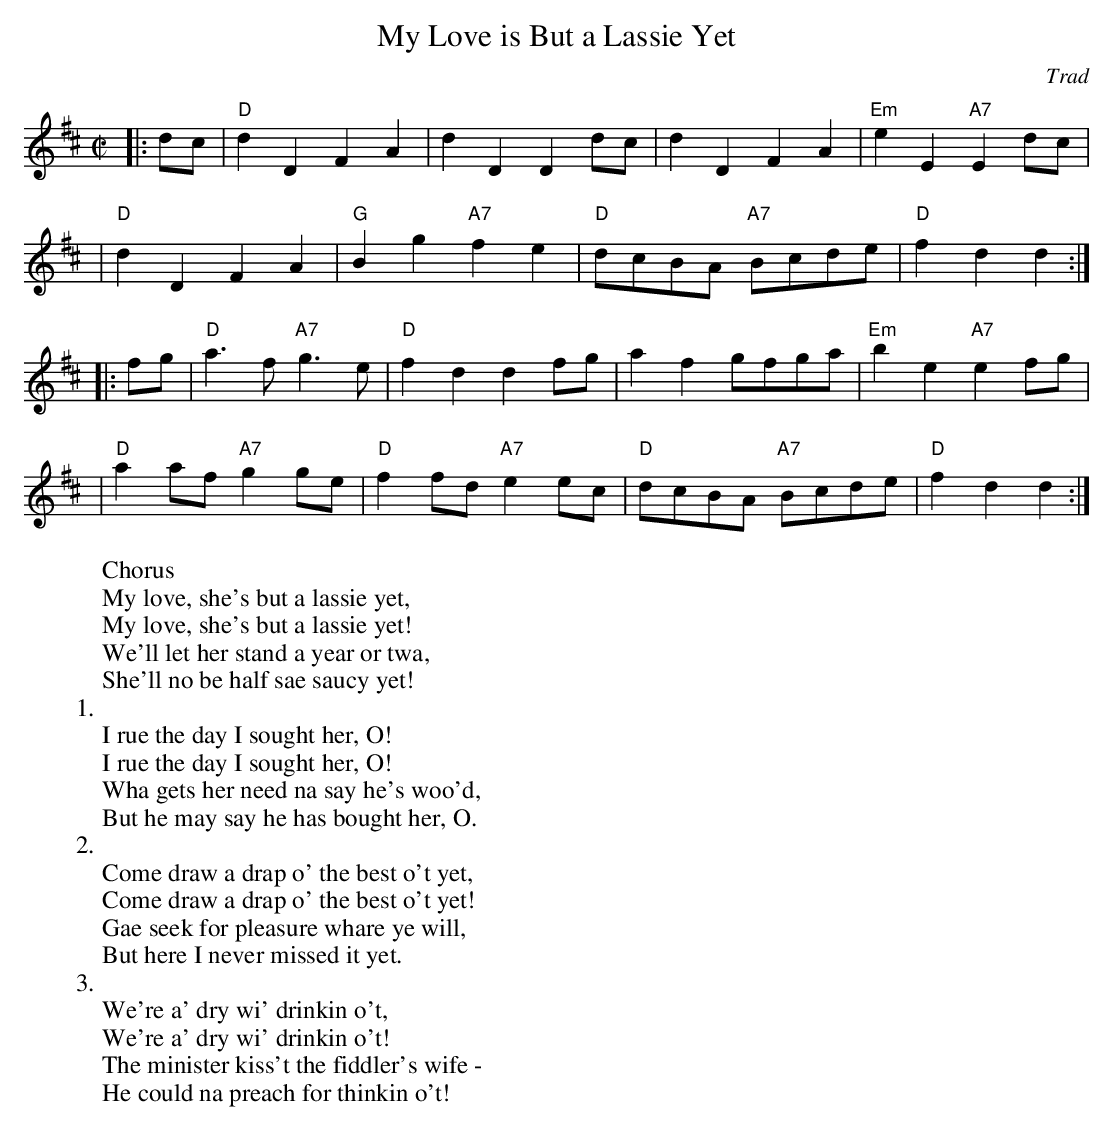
X:1
T: My Love is But a Lassie Yet
O: Trad
M: C|
L: 1/8
K: D
|: dc \
| "D"d2D2 F2A2 | d2D2 D2dc | d2D2 F2A2 | "Em"e2E2 "A7"E2dc |
| "D"d2D2 F2A2 | "G"B2g2 "A7"f2e2 | "D"dcBA "A7"Bcde | "D"f2d2 d2 :|
|: fg \
| "D"a3f "A7"g3e | "D"f2d2 d2fg | a2f2 gfga | "Em"b2e2 "A7"e2fg |
| "D"a2af "A7"g2ge | "D"f2fd "A7"e2ec | "D"dcBA "A7"Bcde | "D"f2d2 d2 :|
W: Chorus
W: My love, she's but a lassie yet,
W: My love, she's but a lassie yet!
W: We'll let her stand a year or twa,
W: She'll no be half sae saucy yet!
W: 1.
W: I rue the day I sought her, O!
W: I rue the day I sought her, O!
W: Wha gets her need na say he's woo'd,
W: But he may say he has bought her, O.
W: 2.
W: Come draw a drap o' the best o't yet,
W: Come draw a drap o' the best o't yet!
W: Gae seek for pleasure whare ye will,
W: But here I never missed it yet.
W: 3.
W: We're a' dry wi' drinkin o't,
W: We're a' dry wi' drinkin o't!
W: The minister kiss't the fiddler's wife -
W: He could na preach for thinkin o't!
